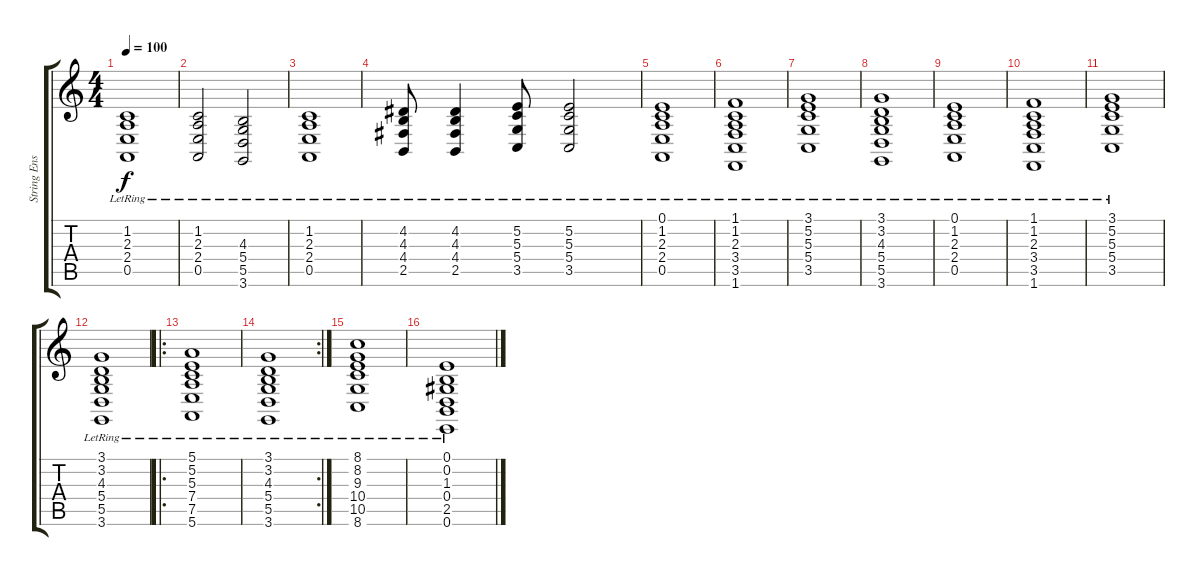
\track ("String Ensemble 1" "String Ens") {instrument stringensemble1}
\staff {score tabs}
\tuning (E4 B3 G3 D3 A2 E2) {hide}
\ts (4 4)
\tempo 100
\clef g2
\ks c
(1.2{lr} 2.3{lr} 2.4{lr} 0.5{lr}).1{dy f} |
(1.2 2.3{lr} 2.4{lr} 0.5{lr}).2 (4.3{lr} 5.4{lr} 5.5{lr} 3.6{lr}).2 |
(1.2 2.3{lr} 2.4{lr} 0.5{lr}).1 |
(4.2{lr} 4.3{lr} 4.4{lr} 2.5{lr}).8 (4.2{lr} 4.3{lr} 4.4{lr} 2.5{lr}).4 (5.2{lr} 5.3{lr} 5.4{lr} 3.5{lr}).8 (5.2{lr} 5.3{lr} 5.4{lr} 3.5{lr}).2 |
(0.1{lr} 1.2{lr} 2.3{lr} 2.4{lr} 0.5{lr}).1 |
(1.1{lr} 1.2{lr} 2.3{lr} 3.4{lr} 3.5{lr} 1.6{lr}).1 |
(3.1{lr} 5.2{lr} 5.3{lr} 5.4{lr} 3.5{lr}).1 |
(3.1{lr} 3.2{lr} 4.3{lr} 5.4{lr} 5.5{lr} 3.6{lr}).1 |
(0.1{lr} 1.2{lr} 2.3{lr} 2.4{lr} 0.5{lr}).1 |
(1.1{lr} 1.2{lr} 2.3{lr} 3.4{lr} 3.5{lr} 1.6{lr}).1 |
(3.1{lr} 5.2{lr} 5.3{lr} 5.4{lr} 3.5{lr}).1 |
(3.1{lr} 3.2{lr} 4.3{lr} 5.4{lr} 5.5{lr} 3.6{lr}).1 |
\ro
(5.1{lr} 5.2{lr} 5.3{lr} 7.4{lr} 7.5{lr} 5.6{lr}).1 |
\rc 2
(3.1{lr} 3.2{lr} 4.3{lr} 5.4{lr} 5.5{lr} 3.6{lr}).1 |
(8.1{lr} 8.2{lr} 9.3{lr} 10.4{lr} 10.5{lr} 8.6{lr}).1 |
(0.1{lr} 0.2{lr} 1.3{lr} 0.4{lr} 2.5{lr} 0.6{lr}).1
